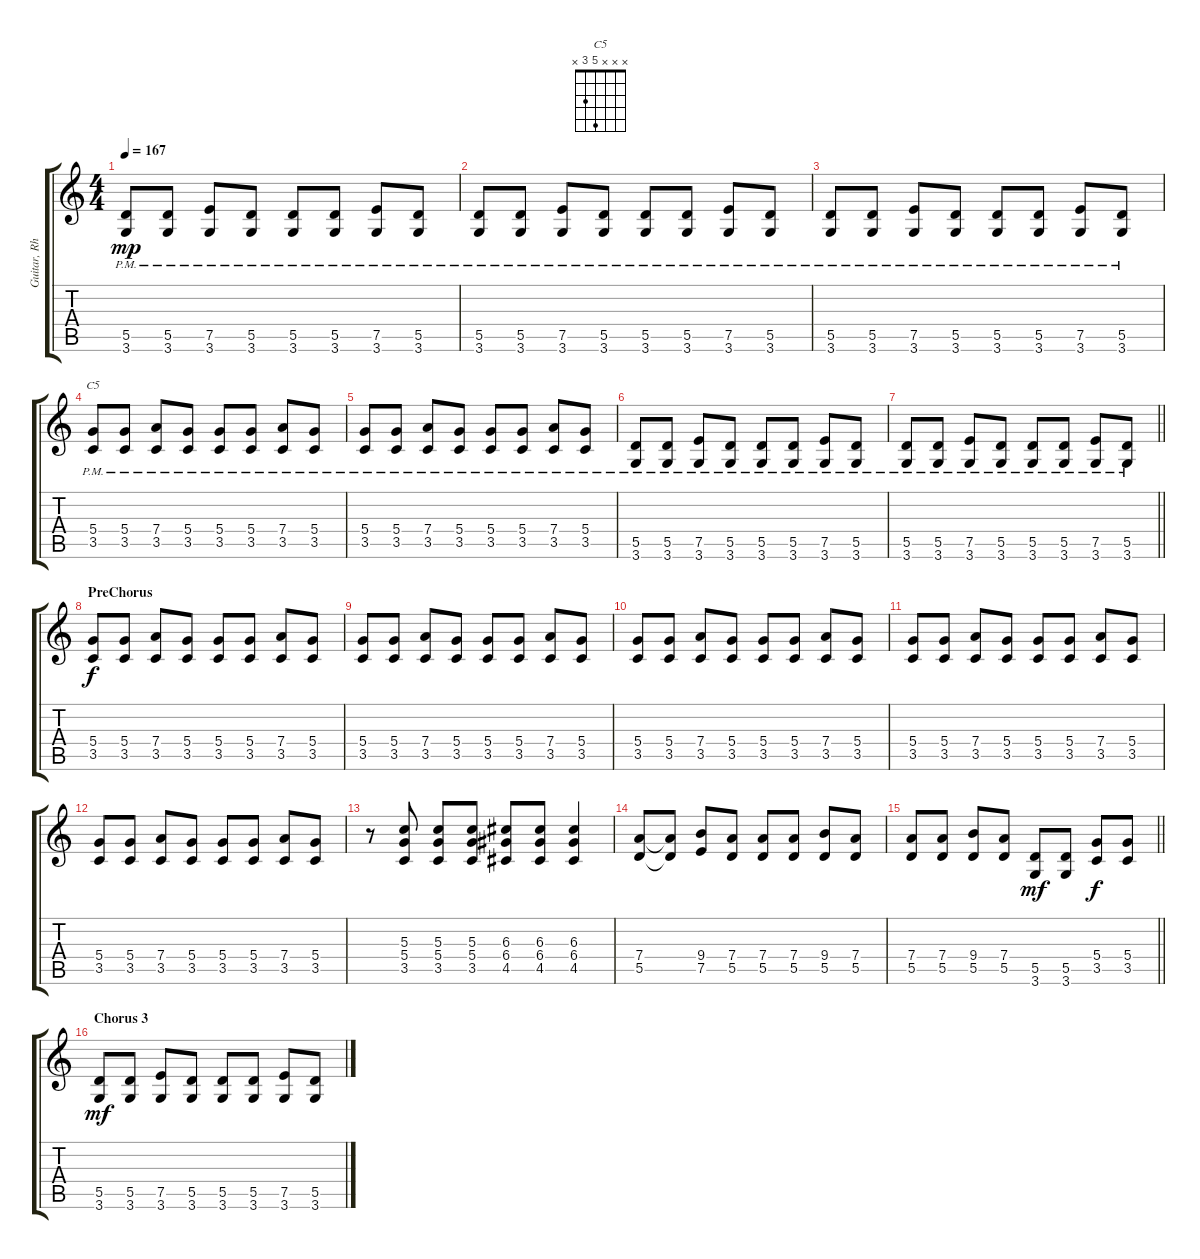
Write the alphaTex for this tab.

\track ("Guitar, Rhythm" "Guitar, Rh") {instrument overdrivenguitar}
\staff {score tabs}
\tuning (E4 B3 G3 D3 A2 E2) {hide}
\chord ("C5" x x x 5 3 x)
\ts (4 4)
\tempo 167
\clef g2
\ks aminor
(5.5{pm} 3.6{pm}).8{dy mp} (5.5{pm} 3.6{pm}).8 (7.5{pm} 3.6{pm}).8 (5.5{pm} 3.6{pm}).8 (5.5{pm} 3.6{pm}).8 (5.5{pm} 3.6{pm}).8 (7.5{pm} 3.6{pm}).8 (5.5{pm} 3.6{pm}).8 |
(5.5{pm} 3.6{pm}).8 (5.5{pm} 3.6{pm}).8 (7.5{pm} 3.6{pm}).8 (5.5{pm} 3.6{pm}).8 (5.5{pm} 3.6{pm}).8 (5.5{pm} 3.6{pm}).8 (7.5{pm} 3.6{pm}).8 (5.5{pm} 3.6{pm}).8 |
(5.5{pm} 3.6{pm}).8 (5.5{pm} 3.6{pm}).8 (7.5{pm} 3.6{pm}).8 (5.5{pm} 3.6{pm}).8 (5.5{pm} 3.6{pm}).8 (5.5{pm} 3.6{pm}).8 (7.5{pm} 3.6{pm}).8 (5.5{pm} 3.6{pm}).8 |
(5.4{pm} 3.5{pm}).8{ch "C5"} (5.4{pm} 3.5{pm}).8 (7.4{pm} 3.5{pm}).8 (5.4{pm} 3.5{pm}).8 (5.4{pm} 3.5{pm}).8 (5.4{pm} 3.5{pm}).8 (7.4{pm} 3.5{pm}).8 (5.4{pm} 3.5{pm}).8 |
(5.4{pm} 3.5{pm}).8 (5.4{pm} 3.5{pm}).8 (7.4{pm} 3.5{pm}).8 (5.4{pm} 3.5{pm}).8 (5.4{pm} 3.5{pm}).8 (5.4{pm} 3.5{pm}).8 (7.4{pm} 3.5{pm}).8 (5.4{pm} 3.5{pm}).8 |
(5.5{pm} 3.6{pm}).8 (5.5{pm} 3.6{pm}).8 (7.5{pm} 3.6{pm}).8 (5.5{pm} 3.6{pm}).8 (5.5{pm} 3.6{pm}).8 (5.5{pm} 3.6{pm}).8 (7.5{pm} 3.6{pm}).8 (5.5{pm} 3.6{pm}).8 |
\barLineRight lightlight
(5.5{pm} 3.6{pm}).8 (5.5{pm} 3.6{pm}).8 (7.5{pm} 3.6{pm}).8 (5.5{pm} 3.6{pm}).8 (5.5{pm} 3.6{pm}).8 (5.5{pm} 3.6{pm}).8 (7.5{pm} 3.6{pm}).8 (5.5{pm} 3.6{pm}).8 |
\section ("" "PreChorus")
(5.4 3.5).8{dy f} (5.4 3.5).8 (7.4 3.5).8 (5.4 3.5).8 (5.4 3.5).8 (5.4 3.5).8 (7.4 3.5).8 (5.4 3.5).8 |
(5.4 3.5).8 (5.4 3.5).8 (7.4 3.5).8 (5.4 3.5).8 (5.4 3.5).8 (5.4 3.5).8 (7.4 3.5).8 (5.4 3.5).8 |
(5.4 3.5).8 (5.4 3.5).8 (7.4 3.5).8 (5.4 3.5).8 (5.4 3.5).8 (5.4 3.5).8 (7.4 3.5).8 (5.4 3.5).8 |
(5.4 3.5).8 (5.4 3.5).8 (7.4 3.5).8 (5.4 3.5).8 (5.4 3.5).8 (5.4 3.5).8 (7.4 3.5).8 (5.4 3.5).8 |
(5.4 3.5).8 (5.4 3.5).8 (7.4 3.5).8 (5.4 3.5).8 (5.4 3.5).8 (5.4 3.5).8 (7.4 3.5).8 (5.4 3.5).8 |
r.8 (5.3 5.4 3.5).8 (5.3 5.4 3.5).8 (5.3 5.4 3.5).8 (6.3 6.4 4.5).8 (6.3 6.4 4.5).8 (6.3 6.4 4.5).4 |
(7.4 5.5).8 (7.4{t} 5.5{t}).8 (9.4 7.5).8 (7.4 5.5).8 (7.4 5.5).8 (7.4 5.5).8 (9.4 5.5).8 (7.4 5.5).8 |
\barLineRight lightlight
(7.4 5.5).8 (7.4 5.5).8 (9.4 5.5).8 (7.4 5.5).8 (5.5 3.6).8{dy mf} (5.5 3.6).8 (5.4 3.5).8{dy f} (5.4 3.5).8 |
\section ("" "Chorus 3")
(5.5 3.6).8{dy mf} (5.5 3.6).8 (7.5 3.6).8 (5.5 3.6).8 (5.5 3.6).8 (5.5 3.6).8 (7.5 3.6).8 (5.5 3.6).8
